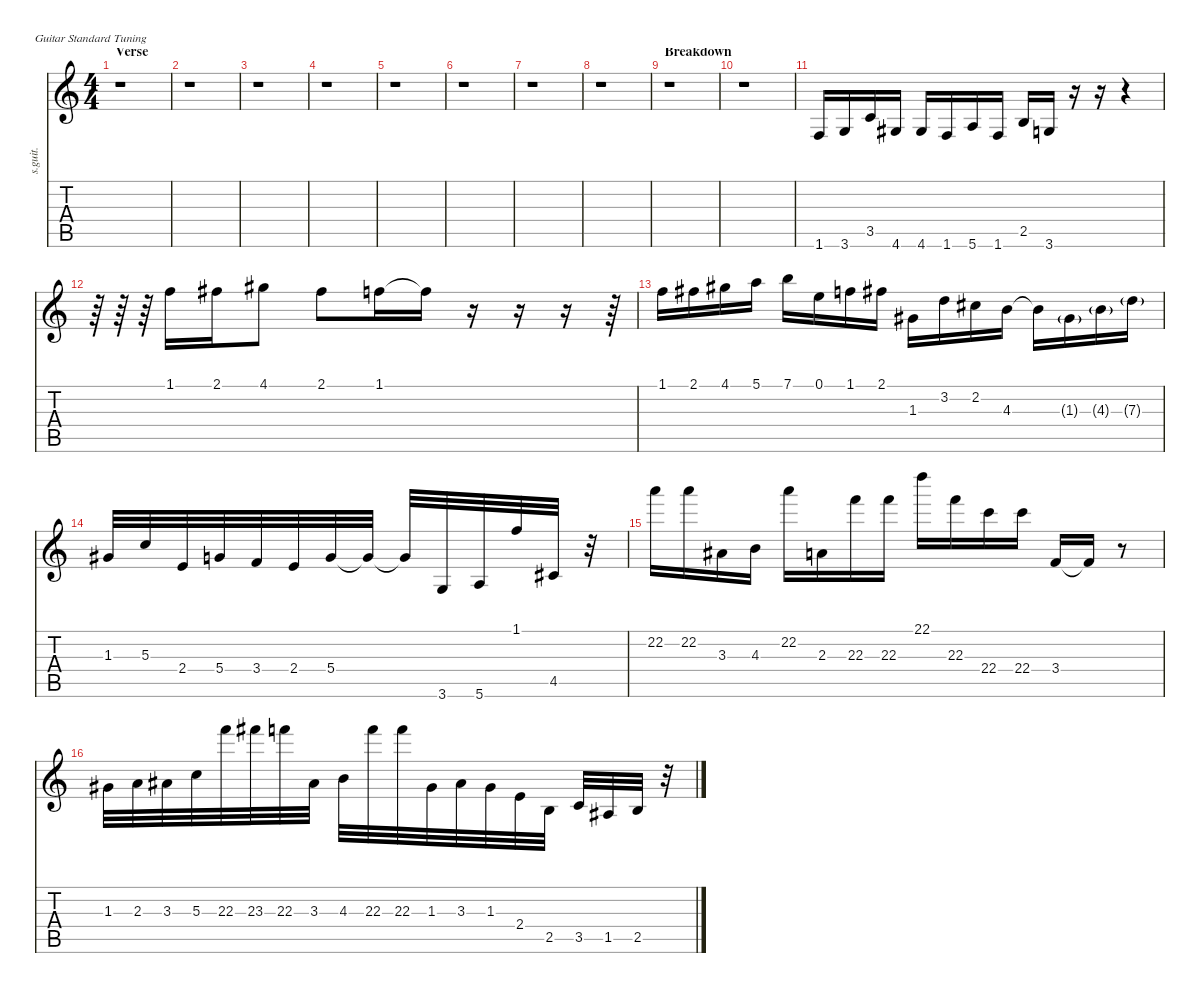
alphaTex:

\defaultSystemsLayout 4
\hideDynamics
\bracketExtendMode nobrackets
\track ("Chino Moreno (ONLY BREAKDOWN)" "s.guit.") {instrument tenorsax}
\staff {score tabs}
\tuning (E4 B3 G3 D3 A2 E2)
\displaytranspose 12
\ts (4 4)
\section ("" "Verse")
\tempo (93 hide)
\clef g2
\ks c
r.1{dy fff} |
r.1 |
r.1 |
r.1 |
r.1 |
r.1 |
r.1 |
r.1 |
\section ("" "Breakdown")
r.1 |
r.1 |
1.6.16{lyrics (0 "") lyrics (1 "") lyrics (2 "") lyrics (3 "") lyrics (4 "")} 3.6.16{lyrics (0 "") lyrics (1 "") lyrics (2 "") lyrics (3 "") lyrics (4 "")} 3.5.16{lyrics (0 "") lyrics (1 "") lyrics (2 "") lyrics (3 "") lyrics (4 "")} 4.6{acc #}.16{lyrics (0 "") lyrics (1 "") lyrics (2 "") lyrics (3 "") lyrics (4 "")} 4.6{acc #}.16{lyrics (0 "") lyrics (1 "") lyrics (2 "") lyrics (3 "") lyrics (4 "")} 1.6.16{lyrics (0 "") lyrics (1 "") lyrics (2 "") lyrics (3 "") lyrics (4 "")} 5.6.16{lyrics (0 "") lyrics (1 "") lyrics (2 "") lyrics (3 "") lyrics (4 "")} 1.6.16{lyrics (0 "") lyrics (1 "") lyrics (2 "") lyrics (3 "") lyrics (4 "")} 2.5.16{lyrics (0 "") lyrics (1 "") lyrics (2 "") lyrics (3 "") lyrics (4 "")} 3.6.16{lyrics (0 "") lyrics (1 "") lyrics (2 "") lyrics (3 "") lyrics (4 "")} r.16 r.16 r.4 |
r.64 r.64 r.64 1.1.16{lyrics (0 "") lyrics (1 "") lyrics (2 "") lyrics (3 "") lyrics (4 "")} 2.1{acc #}.16{lyrics (0 "") lyrics (1 "") lyrics (2 "") lyrics (3 "") lyrics (4 "")} 4.1{acc #}.8{lyrics (0 "") lyrics (1 "") lyrics (2 "") lyrics (3 "") lyrics (4 "")} 2.1{acc #}.8{lyrics (0 "") lyrics (1 "") lyrics (2 "") lyrics (3 "") lyrics (4 "")} 1.1.16{lyrics (0 "") lyrics (1 "") lyrics (2 "") lyrics (3 "") lyrics (4 "")} 1.1{t}.16{lyrics (0 "") lyrics (1 "") lyrics (2 "") lyrics (3 "") lyrics (4 "")} r.16 r.16 r.16 r.64 |
1.1.16{lyrics (0 "") lyrics (1 "") lyrics (2 "") lyrics (3 "") lyrics (4 "")} 2.1{acc #}.16{lyrics (0 "") lyrics (1 "") lyrics (2 "") lyrics (3 "") lyrics (4 "")} 4.1{acc #}.16{lyrics (0 "") lyrics (1 "") lyrics (2 "") lyrics (3 "") lyrics (4 "")} 5.1.16{lyrics (0 "") lyrics (1 "") lyrics (2 "") lyrics (3 "") lyrics (4 "")} 7.1.16{lyrics (0 "") lyrics (1 "") lyrics (2 "") lyrics (3 "") lyrics (4 "")} 0.1.16{lyrics (0 "") lyrics (1 "") lyrics (2 "") lyrics (3 "") lyrics (4 "")} 1.1.16{lyrics (0 "") lyrics (1 "") lyrics (2 "") lyrics (3 "") lyrics (4 "")} 2.1{acc #}.16{lyrics (0 "") lyrics (1 "") lyrics (2 "") lyrics (3 "") lyrics (4 "")} 1.3{acc #}.16{lyrics (0 "") lyrics (1 "") lyrics (2 "") lyrics (3 "") lyrics (4 "")} 3.2.16{lyrics (0 "") lyrics (1 "") lyrics (2 "") lyrics (3 "") lyrics (4 "")} 2.2{acc #}.16{lyrics (0 "") lyrics (1 "") lyrics (2 "") lyrics (3 "") lyrics (4 "")} 4.3.16{lyrics (0 "") lyrics (1 "") lyrics (2 "") lyrics (3 "") lyrics (4 "")} 4.3{t}.16{lyrics (0 "") lyrics (1 "") lyrics (2 "") lyrics (3 "") lyrics (4 "")} 1.3{g acc #}.16{lyrics (0 "") lyrics (1 "") lyrics (2 "") lyrics (3 "") lyrics (4 "")} 4.3{g}.16{lyrics (0 "") lyrics (1 "") lyrics (2 "") lyrics (3 "") lyrics (4 "")} 7.3{g}.16{lyrics (0 "") lyrics (1 "") lyrics (2 "") lyrics (3 "") lyrics (4 "")} |
1.3{acc #}.32{lyrics (0 "") lyrics (1 "") lyrics (2 "") lyrics (3 "") lyrics (4 "")} 5.3.32{lyrics (0 "") lyrics (1 "") lyrics (2 "") lyrics (3 "") lyrics (4 "")} 2.4.32{lyrics (0 "") lyrics (1 "") lyrics (2 "") lyrics (3 "") lyrics (4 "")} 5.4.32{lyrics (0 "") lyrics (1 "") lyrics (2 "") lyrics (3 "") lyrics (4 "")} 3.4.32{lyrics (0 "") lyrics (1 "") lyrics (2 "") lyrics (3 "") lyrics (4 "")} 2.4.32{lyrics (0 "") lyrics (1 "") lyrics (2 "") lyrics (3 "") lyrics (4 "")} 5.4.32{lyrics (0 "") lyrics (1 "") lyrics (2 "") lyrics (3 "") lyrics (4 "")} 5.4{t}.32{lyrics (0 "") lyrics (1 "") lyrics (2 "") lyrics (3 "") lyrics (4 "")} 5.4{t}.32{lyrics (0 "") lyrics (1 "") lyrics (2 "") lyrics (3 "") lyrics (4 "")} 3.6.32{lyrics (0 "") lyrics (1 "") lyrics (2 "") lyrics (3 "") lyrics (4 "")} 5.6.32{lyrics (0 "") lyrics (1 "") lyrics (2 "") lyrics (3 "") lyrics (4 "")} 1.1.32{lyrics (0 "") lyrics (1 "") lyrics (2 "") lyrics (3 "") lyrics (4 "")} 4.5{acc #}.32{lyrics (0 "") lyrics (1 "") lyrics (2 "") lyrics (3 "") lyrics (4 "")} r.32 |
22.2.16{lyrics (0 "") lyrics (1 "") lyrics (2 "") lyrics (3 "") lyrics (4 "")} 22.2.16{lyrics (0 "") lyrics (1 "") lyrics (2 "") lyrics (3 "") lyrics (4 "")} 3.3{acc #}.16{lyrics (0 "") lyrics (1 "") lyrics (2 "") lyrics (3 "") lyrics (4 "")} 4.3.16{lyrics (0 "") lyrics (1 "") lyrics (2 "") lyrics (3 "") lyrics (4 "")} 22.2.16{lyrics (0 "") lyrics (1 "") lyrics (2 "") lyrics (3 "") lyrics (4 "")} 2.3.16{lyrics (0 "") lyrics (1 "") lyrics (2 "") lyrics (3 "") lyrics (4 "")} 22.3.16{lyrics (0 "") lyrics (1 "") lyrics (2 "") lyrics (3 "") lyrics (4 "")} 22.3.16{lyrics (0 "") lyrics (1 "") lyrics (2 "") lyrics (3 "") lyrics (4 "")} 22.1.16{lyrics (0 "") lyrics (1 "") lyrics (2 "") lyrics (3 "") lyrics (4 "")} 22.3.16{lyrics (0 "") lyrics (1 "") lyrics (2 "") lyrics (3 "") lyrics (4 "")} 22.4.16{lyrics (0 "") lyrics (1 "") lyrics (2 "") lyrics (3 "") lyrics (4 "")} 22.4.16{lyrics (0 "") lyrics (1 "") lyrics (2 "") lyrics (3 "") lyrics (4 "")} 3.4.16{lyrics (0 "") lyrics (1 "") lyrics (2 "") lyrics (3 "") lyrics (4 "")} 3.4{t}.16{lyrics (0 "") lyrics (1 "") lyrics (2 "") lyrics (3 "") lyrics (4 "")} r.8 |
1.3{acc #}.32{lyrics (0 "") lyrics (1 "") lyrics (2 "") lyrics (3 "") lyrics (4 "")} 2.3.32{lyrics (0 "") lyrics (1 "") lyrics (2 "") lyrics (3 "") lyrics (4 "")} 3.3{acc #}.32{lyrics (0 "") lyrics (1 "") lyrics (2 "") lyrics (3 "") lyrics (4 "")} 5.3.32{lyrics (0 "") lyrics (1 "") lyrics (2 "") lyrics (3 "") lyrics (4 "")} 22.3.32{lyrics (0 "") lyrics (1 "") lyrics (2 "") lyrics (3 "") lyrics (4 "")} 23.3{acc #}.32{lyrics (0 "") lyrics (1 "") lyrics (2 "") lyrics (3 "") lyrics (4 "")} 22.3.32{lyrics (0 "") lyrics (1 "") lyrics (2 "") lyrics (3 "") lyrics (4 "")} 3.3{acc #}.32{lyrics (0 "") lyrics (1 "") lyrics (2 "") lyrics (3 "") lyrics (4 "")} 4.3.32{lyrics (0 "") lyrics (1 "") lyrics (2 "") lyrics (3 "") lyrics (4 "")} 22.3.32{lyrics (0 "") lyrics (1 "") lyrics (2 "") lyrics (3 "") lyrics (4 "")} 22.3.32{lyrics (0 "") lyrics (1 "") lyrics (2 "") lyrics (3 "") lyrics (4 "")} 1.3{acc #}.32{lyrics (0 "") lyrics (1 "") lyrics (2 "") lyrics (3 "") lyrics (4 "")} 3.3{acc #}.32{lyrics (0 "") lyrics (1 "") lyrics (2 "") lyrics (3 "") lyrics (4 "")} 1.3{acc #}.32{lyrics (0 "") lyrics (1 "") lyrics (2 "") lyrics (3 "") lyrics (4 "")} 2.4.32{lyrics (0 "") lyrics (1 "") lyrics (2 "") lyrics (3 "") lyrics (4 "")} 2.5.32{lyrics (0 "") lyrics (1 "") lyrics (2 "") lyrics (3 "") lyrics (4 "")} 3.5.32{lyrics (0 "") lyrics (1 "") lyrics (2 "") lyrics (3 "") lyrics (4 "")} 1.5{acc #}.32{lyrics (0 "") lyrics (1 "") lyrics (2 "") lyrics (3 "") lyrics (4 "")} 2.5.32{lyrics (0 "") lyrics (1 "") lyrics (2 "") lyrics (3 "") lyrics (4 "")} r.32
